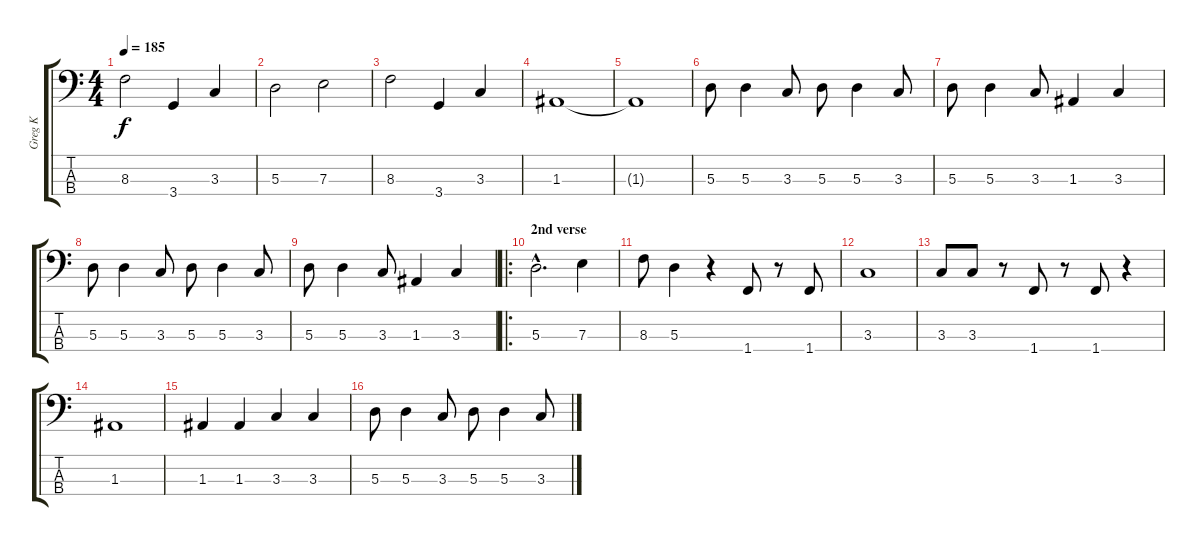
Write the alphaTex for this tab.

\track ("Greg K" "Greg K") {instrument electricbasspick}
\staff {score tabs}
\tuning (G2 D2 A1 E1) {hide}
\ts (4 4)
\tempo 185
\clef f4
\ks c
8.3.2{dy f} 3.4.4 3.3.4 |
5.3.2 7.3.2 |
8.3.2 3.4.4 3.3.4 |
1.3.1 |
1.3{t}.1 |
5.3.8 5.3.4 3.3.8 5.3.8 5.3.4 3.3.8 |
5.3.8 5.3.4 3.3.8 1.3.4 3.3.4 |
5.3.8 5.3.4 3.3.8 5.3.8 5.3.4 3.3.8 |
5.3.8 5.3.4 3.3.8 1.3.4 3.3.4 |
\ro
\section ("" "2nd verse")
5.3{hac}.2{d} 7.3.4 |
8.3.8 5.3.4 r.4 1.4.8 r.8 1.4.8 |
3.3.1 |
3.3.8 3.3.8 r.8 1.4.8 r.8 1.4.8 r.4 |
1.3.1 |
1.3.4 1.3.4 3.3.4 3.3.4 |
5.3.8 5.3.4 3.3.8 5.3.8 5.3.4 3.3.8
